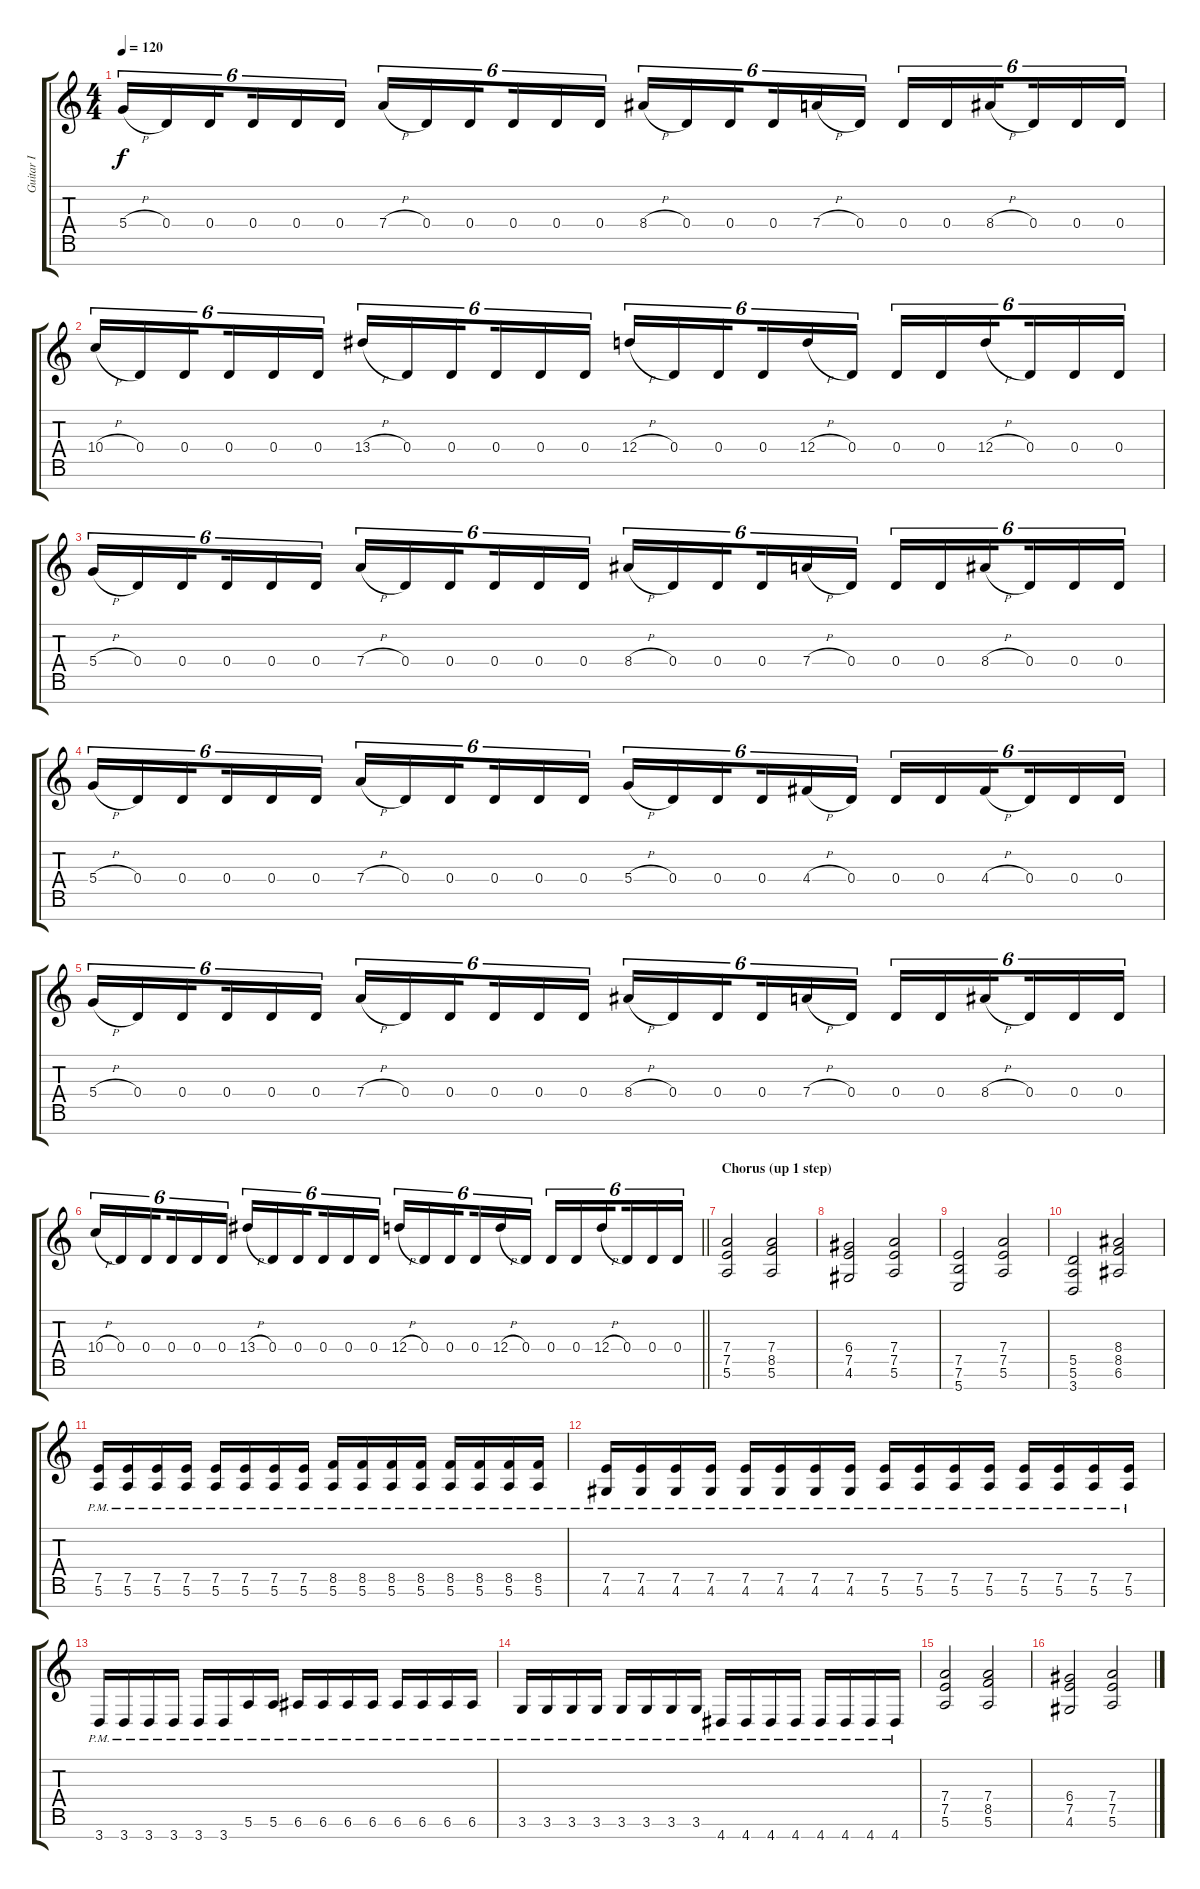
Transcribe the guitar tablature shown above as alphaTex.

\track ("Guitar I" "Guitar I") {instrument distortionguitar}
\staff {score tabs}
\tuning (E4 B3 G3 D3 A2 E2 B1) {hide}
\ts (4 4)
\tempo 120
\clef g2
\ks c
5.4{h}.16{tu (6 4) dy f} 0.4.16{tu (6 4)} 0.4.16{tu (6 4) beam splitsecondary} 0.4.16{tu (6 4)} 0.4.16{tu (6 4)} 0.4.16{tu (6 4)} 7.4{h}.16{tu (6 4)} 0.4.16{tu (6 4)} 0.4.16{tu (6 4) beam splitsecondary} 0.4.16{tu (6 4)} 0.4.16{tu (6 4)} 0.4.16{tu (6 4)} 8.4{h}.16{tu (6 4)} 0.4.16{tu (6 4)} 0.4.16{tu (6 4) beam splitsecondary} 0.4.16{tu (6 4)} 7.4{h}.16{tu (6 4)} 0.4.16{tu (6 4)} 0.4.16{tu (6 4)} 0.4.16{tu (6 4)} 8.4{h}.16{tu (6 4) beam splitsecondary} 0.4.16{tu (6 4)} 0.4.16{tu (6 4)} 0.4.16{tu (6 4)} |
10.4{h}.16{tu (6 4)} 0.4.16{tu (6 4)} 0.4.16{tu (6 4) beam splitsecondary} 0.4.16{tu (6 4)} 0.4.16{tu (6 4)} 0.4.16{tu (6 4)} 13.4{h}.16{tu (6 4)} 0.4.16{tu (6 4)} 0.4.16{tu (6 4) beam splitsecondary} 0.4.16{tu (6 4)} 0.4.16{tu (6 4)} 0.4.16{tu (6 4)} 12.4{h}.16{tu (6 4)} 0.4.16{tu (6 4)} 0.4.16{tu (6 4) beam splitsecondary} 0.4.16{tu (6 4)} 12.4{h}.16{tu (6 4)} 0.4.16{tu (6 4)} 0.4.16{tu (6 4)} 0.4.16{tu (6 4)} 12.4{h}.16{tu (6 4) beam splitsecondary} 0.4.16{tu (6 4)} 0.4.16{tu (6 4)} 0.4.16{tu (6 4)} |
5.4{h}.16{tu (6 4)} 0.4.16{tu (6 4)} 0.4.16{tu (6 4) beam splitsecondary} 0.4.16{tu (6 4)} 0.4.16{tu (6 4)} 0.4.16{tu (6 4)} 7.4{h}.16{tu (6 4)} 0.4.16{tu (6 4)} 0.4.16{tu (6 4) beam splitsecondary} 0.4.16{tu (6 4)} 0.4.16{tu (6 4)} 0.4.16{tu (6 4)} 8.4{h}.16{tu (6 4)} 0.4.16{tu (6 4)} 0.4.16{tu (6 4) beam splitsecondary} 0.4.16{tu (6 4)} 7.4{h}.16{tu (6 4)} 0.4.16{tu (6 4)} 0.4.16{tu (6 4)} 0.4.16{tu (6 4)} 8.4{h}.16{tu (6 4) beam splitsecondary} 0.4.16{tu (6 4)} 0.4.16{tu (6 4)} 0.4.16{tu (6 4)} |
5.4{h}.16{tu (6 4)} 0.4.16{tu (6 4)} 0.4.16{tu (6 4) beam splitsecondary} 0.4.16{tu (6 4)} 0.4.16{tu (6 4)} 0.4.16{tu (6 4)} 7.4{h}.16{tu (6 4)} 0.4.16{tu (6 4)} 0.4.16{tu (6 4) beam splitsecondary} 0.4.16{tu (6 4)} 0.4.16{tu (6 4)} 0.4.16{tu (6 4)} 5.4{h}.16{tu (6 4)} 0.4.16{tu (6 4)} 0.4.16{tu (6 4) beam splitsecondary} 0.4.16{tu (6 4)} 4.4{h}.16{tu (6 4)} 0.4.16{tu (6 4)} 0.4.16{tu (6 4)} 0.4.16{tu (6 4)} 4.4{h}.16{tu (6 4) beam splitsecondary} 0.4.16{tu (6 4)} 0.4.16{tu (6 4)} 0.4.16{tu (6 4)} |
5.4{h}.16{tu (6 4)} 0.4.16{tu (6 4)} 0.4.16{tu (6 4) beam splitsecondary} 0.4.16{tu (6 4)} 0.4.16{tu (6 4)} 0.4.16{tu (6 4)} 7.4{h}.16{tu (6 4)} 0.4.16{tu (6 4)} 0.4.16{tu (6 4) beam splitsecondary} 0.4.16{tu (6 4)} 0.4.16{tu (6 4)} 0.4.16{tu (6 4)} 8.4{h}.16{tu (6 4)} 0.4.16{tu (6 4)} 0.4.16{tu (6 4) beam splitsecondary} 0.4.16{tu (6 4)} 7.4{h}.16{tu (6 4)} 0.4.16{tu (6 4)} 0.4.16{tu (6 4)} 0.4.16{tu (6 4)} 8.4{h}.16{tu (6 4) beam splitsecondary} 0.4.16{tu (6 4)} 0.4.16{tu (6 4)} 0.4.16{tu (6 4)} |
\barLineRight lightlight
10.4{h}.16{tu (6 4)} 0.4.16{tu (6 4)} 0.4.16{tu (6 4) beam splitsecondary} 0.4.16{tu (6 4)} 0.4.16{tu (6 4)} 0.4.16{tu (6 4)} 13.4{h}.16{tu (6 4)} 0.4.16{tu (6 4)} 0.4.16{tu (6 4) beam splitsecondary} 0.4.16{tu (6 4)} 0.4.16{tu (6 4)} 0.4.16{tu (6 4)} 12.4{h}.16{tu (6 4)} 0.4.16{tu (6 4)} 0.4.16{tu (6 4) beam splitsecondary} 0.4.16{tu (6 4)} 12.4{h}.16{tu (6 4)} 0.4.16{tu (6 4)} 0.4.16{tu (6 4)} 0.4.16{tu (6 4)} 12.4{h}.16{tu (6 4) beam splitsecondary} 0.4.16{tu (6 4)} 0.4.16{tu (6 4)} 0.4.16{tu (6 4)} |
\section ("" "Chorus (up 1 step)")
(7.4 7.5 5.6).2 (7.4 8.5 5.6).2 |
(6.4 7.5 4.6).2 (7.4 7.5 5.6).2 |
(7.5 7.6 5.7).2 (7.4 7.5 5.6).2 |
(5.5 5.6 3.7).2 (8.4 8.5 6.6).2 |
(7.5{pm} 5.6{pm}).16 (7.5{pm} 5.6{pm}).16 (7.5{pm} 5.6{pm}).16 (7.5{pm} 5.6{pm}).16 (7.5{pm} 5.6{pm}).16 (7.5{pm} 5.6{pm}).16 (7.5{pm} 5.6{pm}).16 (7.5{pm} 5.6{pm}).16 (8.5{pm} 5.6{pm}).16 (8.5{pm} 5.6{pm}).16 (8.5{pm} 5.6{pm}).16 (8.5{pm} 5.6{pm}).16 (8.5{pm} 5.6{pm}).16 (8.5{pm} 5.6{pm}).16 (8.5{pm} 5.6{pm}).16 (8.5{pm} 5.6{pm}).16 |
(7.5{pm} 4.6{pm}).16 (7.5{pm} 4.6{pm}).16 (7.5{pm} 4.6{pm}).16 (7.5{pm} 4.6{pm}).16 (7.5{pm} 4.6{pm}).16 (7.5{pm} 4.6{pm}).16 (7.5{pm} 4.6{pm}).16 (7.5{pm} 4.6{pm}).16 (7.5{pm} 5.6{pm}).16 (7.5{pm} 5.6{pm}).16 (7.5{pm} 5.6{pm}).16 (7.5{pm} 5.6{pm}).16 (7.5{pm} 5.6{pm}).16 (7.5{pm} 5.6{pm}).16 (7.5{pm} 5.6{pm}).16 (7.5{pm} 5.6{pm}).16 |
3.7{pm}.16 3.7{pm}.16 3.7{pm}.16 3.7{pm}.16 3.7{pm}.16 3.7{pm}.16 5.6{pm}.16 5.6{pm}.16 6.6{pm}.16 6.6{pm}.16 6.6{pm}.16 6.6{pm}.16 6.6{pm}.16 6.6{pm}.16 6.6{pm}.16 6.6{pm}.16 |
3.6{pm}.16 3.6{pm}.16 3.6{pm}.16 3.6{pm}.16 3.6{pm}.16 3.6{pm}.16 3.6{pm}.16 3.6{pm}.16 4.7{pm}.16 4.7{pm}.16 4.7{pm}.16 4.7{pm}.16 4.7{pm}.16 4.7{pm}.16 4.7{pm}.16 4.7{pm}.16 |
(7.4 7.5 5.6).2 (7.4 8.5 5.6).2 |
(6.4 7.5 4.6).2 (7.4 7.5 5.6).2
